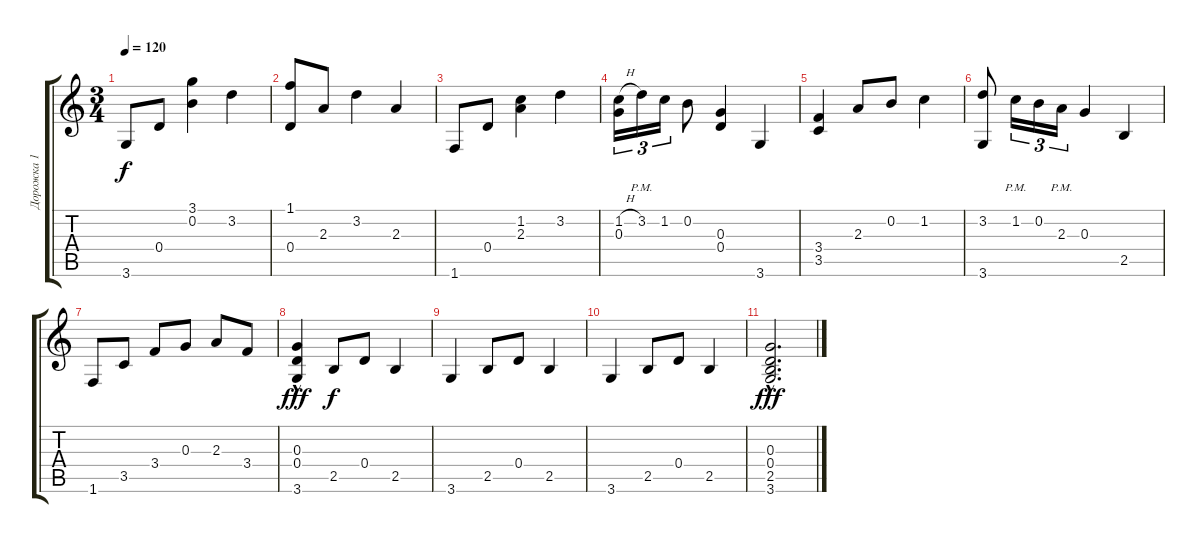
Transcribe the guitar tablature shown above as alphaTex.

\track ("Дорожка 1" "Дорожка 1") {instrument acousticguitarnylon}
\staff {score tabs}
\tuning (E4 B3 G3 D3 A2 E2) {hide}
\ts (3 4)
\tempo 120
\clef g2
\ks c
3.6.8{dy f} 0.4.8 (3.1 0.2).4 3.2.4 |
(1.1 0.4).8 2.3.8 3.2.4 2.3.4 |
1.6.8 0.4.8 (1.2 2.3).4 3.2.4 |
(1.2{h} 0.3).16{tu (3 2)} 3.2{pm}.16{tu (3 2)} 1.2.16{tu (3 2)} 0.2.8 (0.3 0.4).4 3.6.4 |
(3.4 3.5).4 2.3.8 0.2.8 1.2.4 |
(3.2 3.6).8 1.2{pm}.16{tu (3 2)} 0.2.16{tu (3 2)} 2.3{pm}.16{tu (3 2)} 0.3.4 2.5.4 |
1.6.8 3.5.8 3.4.8 0.3.8 2.3.8 3.4.8 |
(0.3 0.4{hac} 3.6).4{dy fff} 2.5.8{dy f} 0.4.8 2.5.4 |
3.6.4 2.5.8 0.4.8 2.5.4 |
3.6.4 2.5.8 0.4.8 2.5.4 |
(0.3{hac} 0.4 2.5 3.6).2{d dy fff}
